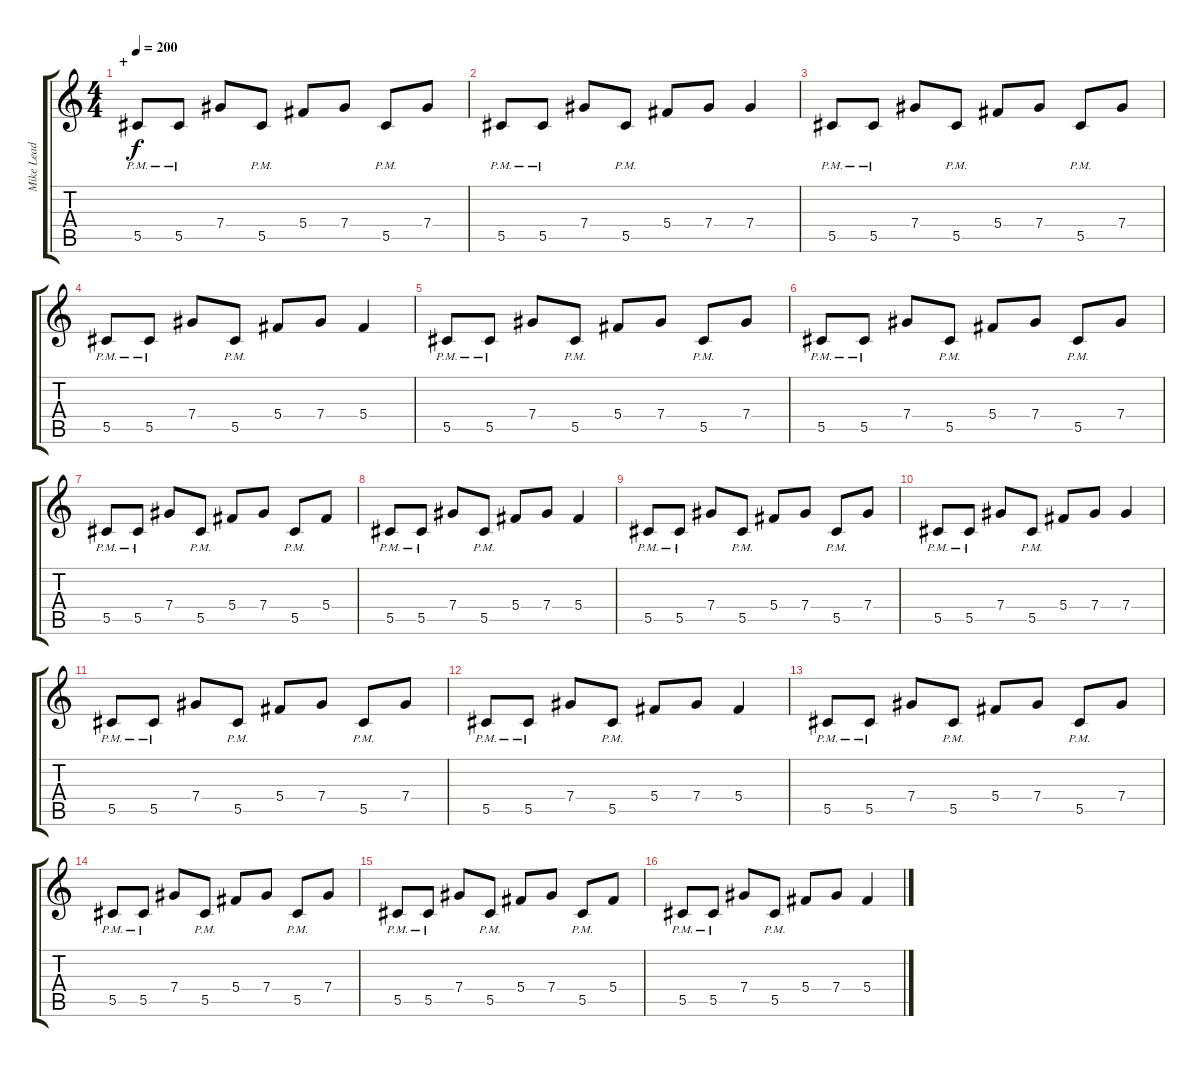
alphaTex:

\track ("Mike Lead" "Mike Lead") {instrument distortionguitar}
\staff {score tabs}
\tuning (Eb4 Bb3 Gb3 Db3 Ab2 Db2) {hide}
\ts (4 4)
\section ("" "+")
\tempo 200
\clef g2
\ks c
5.5{pm}.8{dy f} 5.5{pm}.8 7.4.8 5.5{pm}.8 5.4.8 7.4.8 5.5{pm}.8 7.4.8 |
5.5{pm}.8 5.5{pm}.8 7.4.8 5.5{pm}.8 5.4.8 7.4.8 7.4.4 |
5.5{pm}.8 5.5{pm}.8 7.4.8 5.5{pm}.8 5.4.8 7.4.8 5.5{pm}.8 7.4.8 |
5.5{pm}.8 5.5{pm}.8 7.4.8 5.5{pm}.8 5.4.8 7.4.8 5.4.4 |
5.5{pm}.8 5.5{pm}.8 7.4.8 5.5{pm}.8 5.4.8 7.4.8 5.5{pm}.8 7.4.8 |
5.5{pm}.8 5.5{pm}.8 7.4.8 5.5{pm}.8 5.4.8 7.4.8 5.5{pm}.8 7.4.8 |
5.5{pm}.8 5.5{pm}.8 7.4.8 5.5{pm}.8 5.4.8 7.4.8 5.5{pm}.8 5.4.8 |
5.5{pm}.8 5.5{pm}.8 7.4.8 5.5{pm}.8 5.4.8 7.4.8 5.4.4 |
5.5{pm}.8 5.5{pm}.8 7.4.8 5.5{pm}.8 5.4.8 7.4.8 5.5{pm}.8 7.4.8 |
5.5{pm}.8 5.5{pm}.8 7.4.8 5.5{pm}.8 5.4.8 7.4.8 7.4.4 |
5.5{pm}.8 5.5{pm}.8 7.4.8 5.5{pm}.8 5.4.8 7.4.8 5.5{pm}.8 7.4.8 |
5.5{pm}.8 5.5{pm}.8 7.4.8 5.5{pm}.8 5.4.8 7.4.8 5.4.4 |
5.5{pm}.8 5.5{pm}.8 7.4.8 5.5{pm}.8 5.4.8 7.4.8 5.5{pm}.8 7.4.8 |
5.5{pm}.8 5.5{pm}.8 7.4.8 5.5{pm}.8 5.4.8 7.4.8 5.5{pm}.8 7.4.8 |
5.5{pm}.8 5.5{pm}.8 7.4.8 5.5{pm}.8 5.4.8 7.4.8 5.5{pm}.8 5.4.8 |
5.5{pm}.8 5.5{pm}.8 7.4.8 5.5{pm}.8 5.4.8 7.4.8 5.4.4
